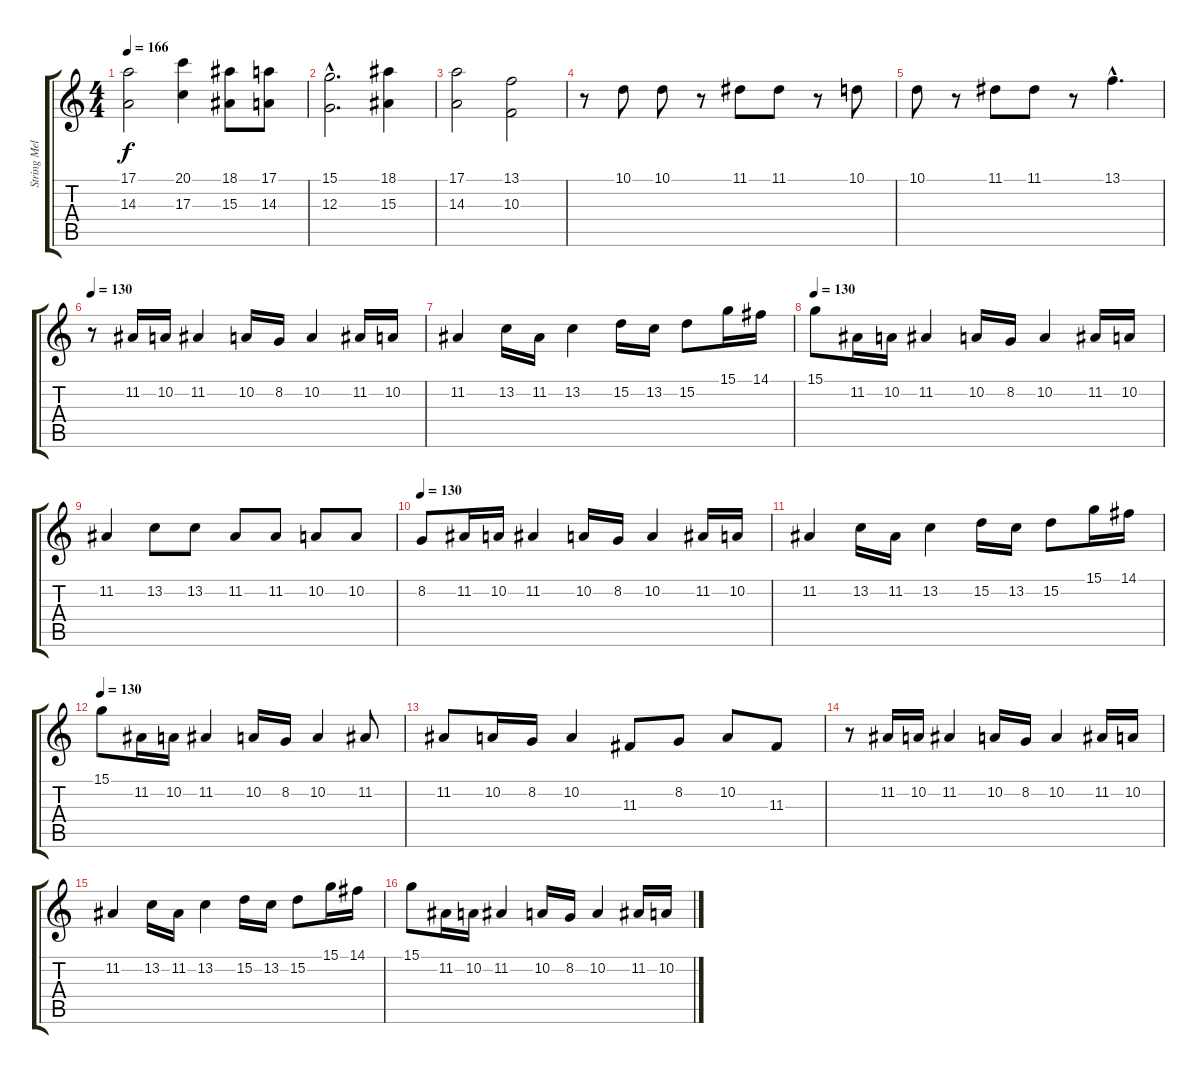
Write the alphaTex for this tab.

\track ("String Melody" "String Mel") {instrument stringensemble1}
\staff {score tabs}
\tuning (E4 B3 G3 D3 A2 E2) {hide}
\ts (4 4)
\tempo 166
\clef g2
\ks c
(17.1 14.3).2{dy f} (20.1 17.3).4 (18.1 15.3).8 (17.1 14.3).8 |
(15.1{hac} 12.3{hac}).2{d} (18.1 15.3).4 |
(17.1 14.3).2 (13.1 10.3).2 |
r.8{volume 12} 10.1.8 10.1.8 r.8 11.1.8 11.1.8 r.8 10.1.8 |
10.1.8 r.8 11.1.8 11.1.8 r.8 13.1{hac}.4{d} |
\section ("" "")
\tempo 130
r.8 11.2.16 10.2.16 11.2.4 10.2.16 8.2.16 10.2.4 11.2.16 10.2.16 |
11.2.4 13.2.16 11.2.16 13.2.4 15.2.16 13.2.16 15.2.8 15.1.16 14.1.16 |
\tempo 130
15.1.8 11.2.16 10.2.16 11.2.4 10.2.16 8.2.16 10.2.4 11.2.16 10.2.16 |
11.2.4 13.2.8 13.2.8 11.2.8 11.2.8 10.2.8 10.2.8 |
\tempo 130
8.2.8 11.2.16 10.2.16 11.2.4 10.2.16 8.2.16 10.2.4 11.2.16 10.2.16 |
11.2.4 13.2.16 11.2.16 13.2.4 15.2.16 13.2.16 15.2.8 15.1.16 14.1.16 |
\tempo 130
15.1.8 11.2.16 10.2.16 11.2.4 10.2.16 8.2.16 10.2.4 11.2.8 |
11.2.8 10.2.16 8.2.16 10.2.4 11.3.8 8.2.8 10.2.8 11.3.8 |
\section ("" "")
r.8 11.2.16 10.2.16 11.2.4 10.2.16 8.2.16 10.2.4 11.2.16 10.2.16 |
11.2.4 13.2.16 11.2.16 13.2.4 15.2.16 13.2.16 15.2.8 15.1.16 14.1.16 |
15.1.8 11.2.16 10.2.16 11.2.4 10.2.16 8.2.16 10.2.4 11.2.16 10.2.16
